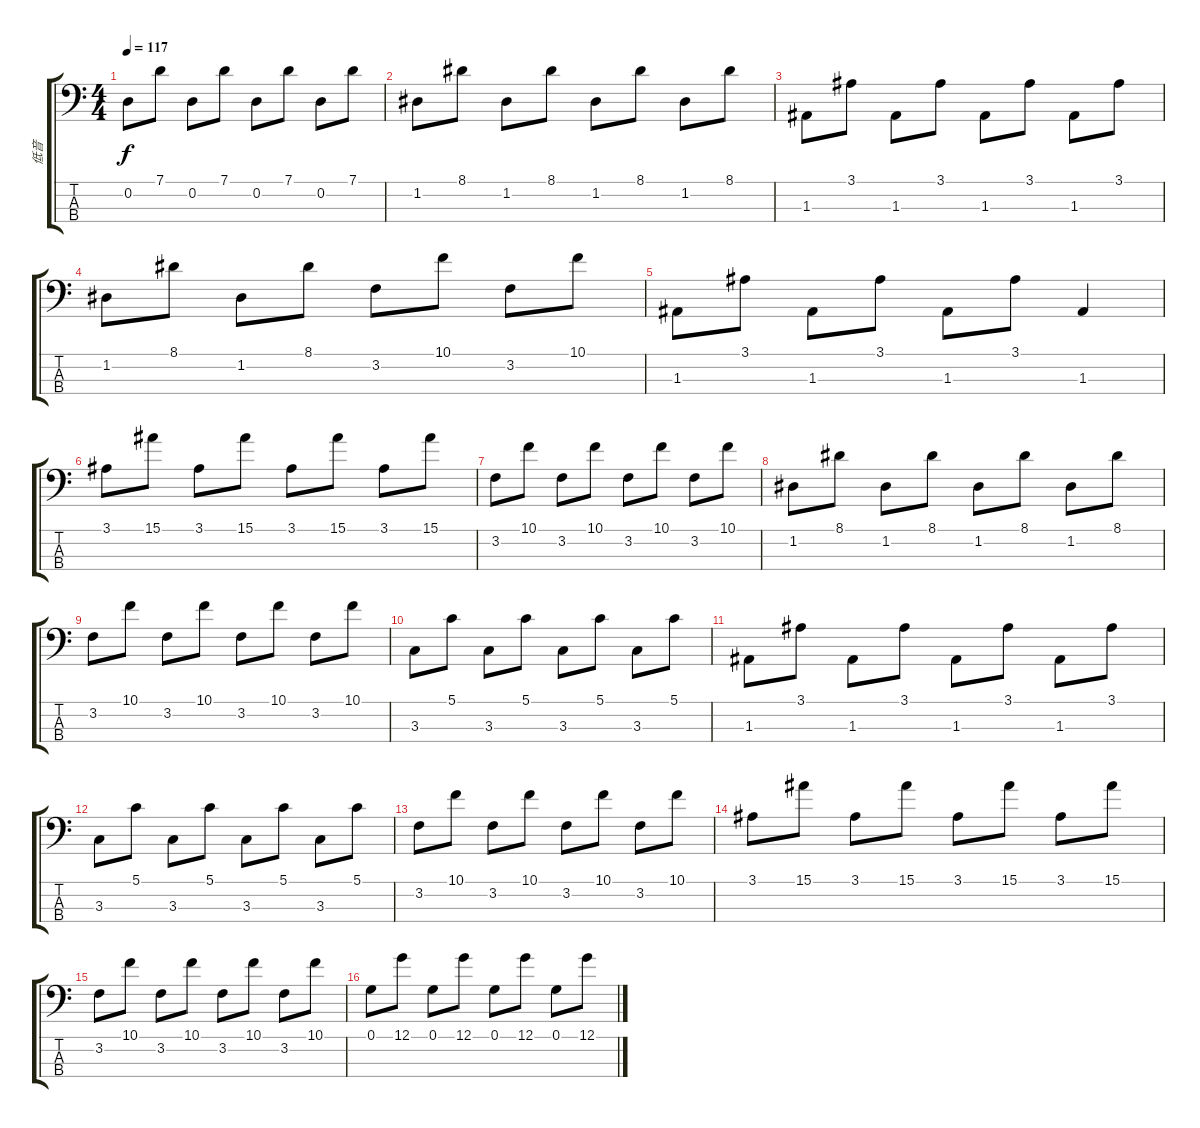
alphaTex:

\track ("低音" "低音") {instrument electricbassfinger}
\staff {score tabs}
\tuning (G2 D2 A1 E1) {hide}
\ts (4 4)
\tempo 117
\clef f4
\ks c
0.2.8{dy f} 7.1.8 0.2.8 7.1.8 0.2.8 7.1.8 0.2.8 7.1.8 |
1.2.8 8.1.8 1.2.8 8.1.8 1.2.8 8.1.8 1.2.8 8.1.8 |
1.3.8 3.1.8 1.3.8 3.1.8 1.3.8 3.1.8 1.3.8 3.1.8 |
1.2.8 8.1.8 1.2.8 8.1.8 3.2.8 10.1.8 3.2.8 10.1.8 |
1.3.8 3.1.8 1.3.8 3.1.8 1.3.8 3.1.8 1.3.4 |
3.1.8 15.1.8 3.1.8 15.1.8 3.1.8 15.1.8 3.1.8 15.1.8 |
3.2.8 10.1.8 3.2.8 10.1.8 3.2.8 10.1.8 3.2.8 10.1.8 |
1.2.8 8.1.8 1.2.8 8.1.8 1.2.8 8.1.8 1.2.8 8.1.8 |
3.2.8 10.1.8 3.2.8 10.1.8 3.2.8 10.1.8 3.2.8 10.1.8 |
3.3.8 5.1.8 3.3.8 5.1.8 3.3.8 5.1.8 3.3.8 5.1.8 |
1.3.8 3.1.8 1.3.8 3.1.8 1.3.8 3.1.8 1.3.8 3.1.8 |
3.3.8 5.1.8 3.3.8 5.1.8 3.3.8 5.1.8 3.3.8 5.1.8 |
3.2.8 10.1.8 3.2.8 10.1.8 3.2.8 10.1.8 3.2.8 10.1.8 |
3.1.8 15.1.8 3.1.8 15.1.8 3.1.8 15.1.8 3.1.8 15.1.8 |
3.2.8 10.1.8 3.2.8 10.1.8 3.2.8 10.1.8 3.2.8 10.1.8 |
0.1.8 12.1.8 0.1.8 12.1.8 0.1.8 12.1.8 0.1.8 12.1.8
